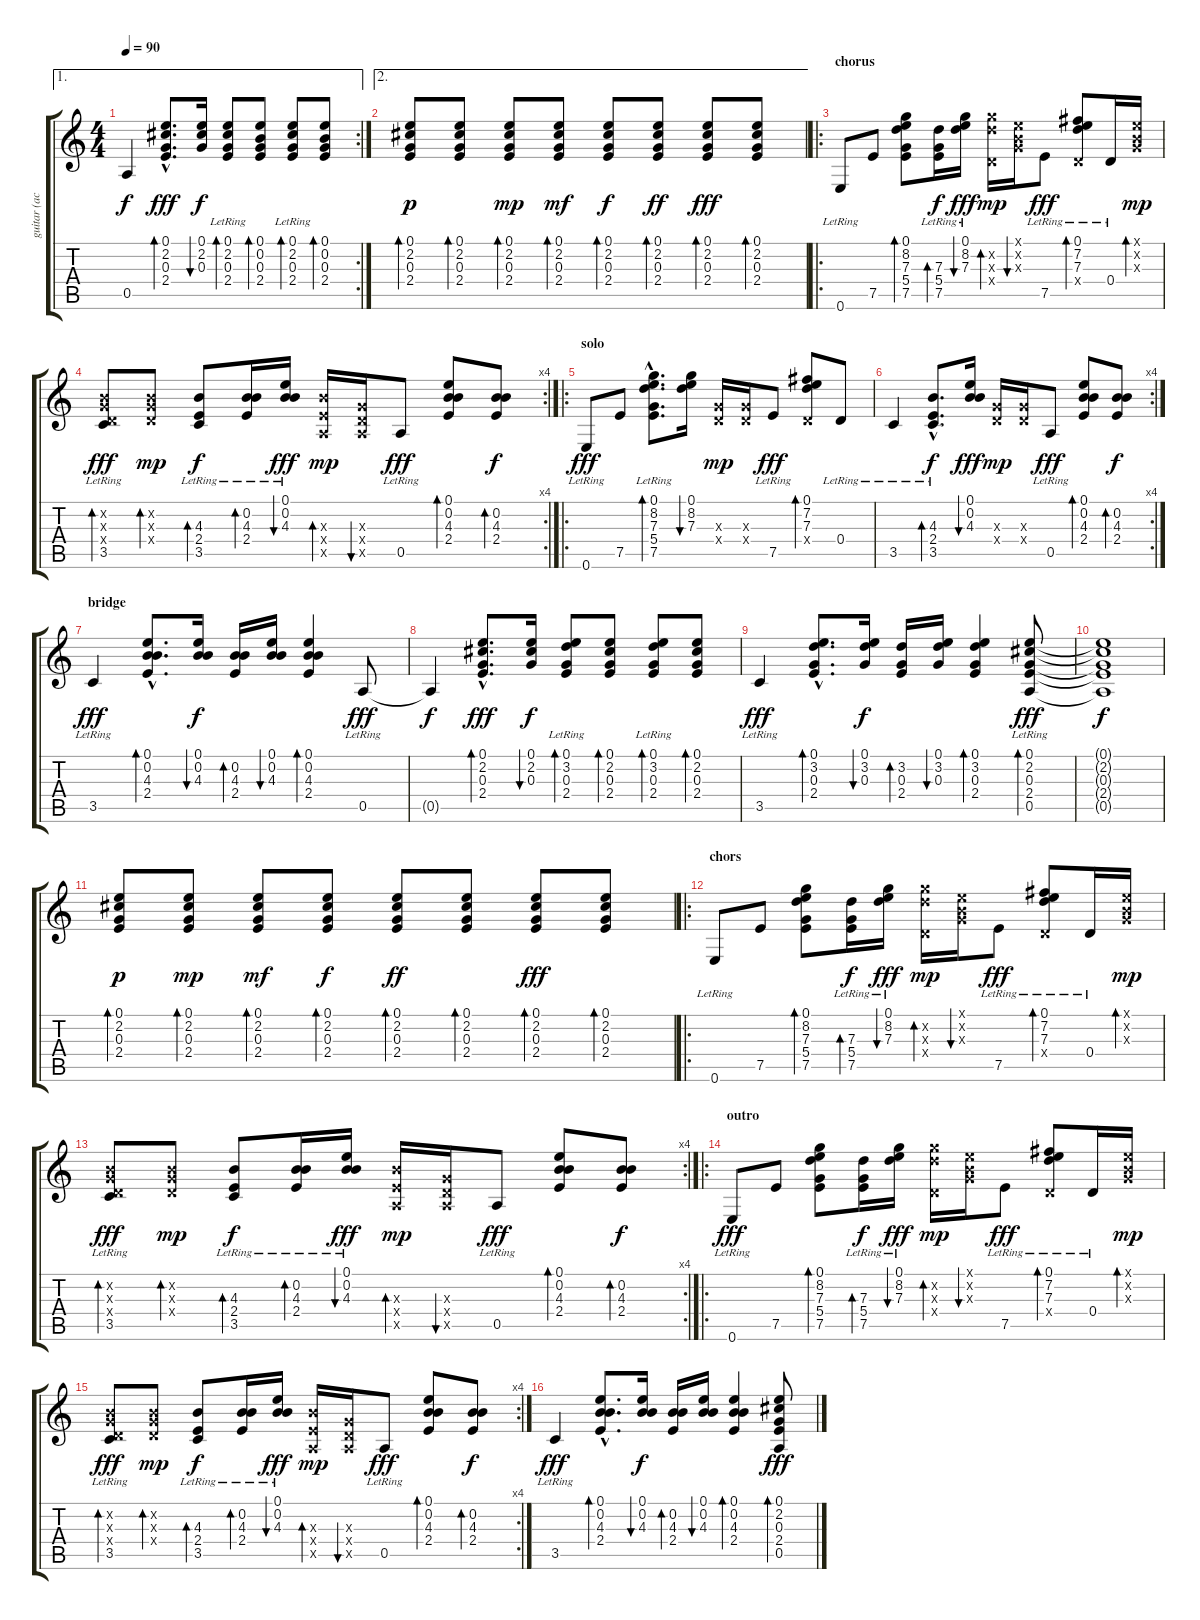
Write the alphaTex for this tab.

\track ("guitar (acoustic/steel)" "guitar (ac") {instrument acousticguitarsteel}
\staff {score tabs}
\tuning (E4 B3 G3 D3 A2 E2) {hide}
\ae 1
\rc 2
\ts (4 4)
\tempo 90
\clef g2
\ks c
0.5{t}.4{dy f} (0.1{hac} 2.2{hac} 0.3{hac} 2.4{hac}).8{d bd 60 dy fff} (0.1 2.2 0.3).16{bu 60 dy f} (0.1{lr} 2.2 0.3{lr} 2.4{lr}).8{bd 60} (0.1 0.2 0.3 2.4).8{bd 60} (0.1{lr} 2.2 0.3{lr} 2.4{lr}).8{bd 60} (0.1 0.2 0.3 2.4).8{bd 60} |
\ae 2
(0.1 2.2 0.3 2.4).8{bd 60 dy p} (0.1 2.2 0.3 2.4).8{bd 60} (0.1 2.2 0.3 2.4).8{bd 60 dy mp} (0.1 2.2 0.3 2.4).8{bd 60 dy mf} (0.1 2.2 0.3 2.4).8{bd 60 dy f} (0.1 2.2 0.3 2.4).8{bd 60 dy ff} (0.1 2.2 0.3 2.4).8{bd 60 dy fff} (0.1 2.2 0.3 2.4).8{bd 60} |
\ro
\section ("" "chorus")
0.6{lr}.8 7.5.8 (0.1 8.2 7.3 5.4 7.5).8{bd 60} (7.3 5.4{lr} 7.5{lr}).16{bd 60 dy f} (0.1{lr} 8.2 7.3).16{bu 60 dy fff} (8.2{x} 7.3{x} 0.4{x}).16{bd 60 dy mp} (0.1{x} 0.2{x} 0.3{x}).16{bu 60} 7.5{lr}.8{dy fff} (0.1{lr} 7.2{lr} 7.3{lr} 0.4{x}).8{bd 60} 0.4{lr}.16 (0.1{x} 0.2{x} 0.3{x}).16{bd 60 dy mp} |
\rc 4
(0.2{x} 0.3{x} 0.4{x} 3.5{lr}).8{bd 60 dy fff} (0.2{x} 0.3{x} 0.4{x}).8{bd 60 dy mp} (4.3 2.4 3.5{lr}).8{bd 60 dy f} (0.2 4.3 2.4{lr}).16{bd 60} (0.1{lr} 0.2{lr} 4.3).16{bu 60 dy fff} (4.3{x} 2.4{x} 0.5{x}).16{bd 60 dy mp} (0.3{x} 0.4{x} 0.5{x}).16{bu 60} 0.5{lr}.8{dy fff} (0.1 0.2 4.3 2.4).8{bd 60} (0.2 4.3 2.4).8{bd 60 dy f} |
\ro
\section ("" "solo")
0.6{lr}.8{dy fff volume 7} 7.5.8 (0.1{hac} 8.2{hac} 7.3{hac} 5.4{hac lr} 7.5{hac lr}).8{d bd 60} (0.1 8.2 7.3).16{bu 60} (0.3{x} 0.4{x}).16{dy mp} (0.3{x} 0.4{x}).16 7.5{lr}.8{dy fff} (0.1 7.2 7.3 0.4{x}).8{bd 60} 0.4{lr}.8 |
\rc 4
3.5{lr}.4 (4.3{hac lr} 2.4{hac lr} 3.5{hac lr}).8{d bd 60 dy f} (0.1 0.2 4.3).16{bu 60 dy fff} (0.3{x} 0.4{x}).16{dy mp} (0.3{x} 0.4{x}).16 0.5{lr}.8{dy fff} (0.1 0.2 4.3 2.4).8{bd 60} (0.2 4.3 2.4).8{bd 60 dy f} |
\section ("" "bridge")
3.5{lr}.4{dy fff volume 10} (0.1{hac} 0.2{hac} 4.3{hac} 2.4{hac}).8{d bd 60} (0.1 0.2 4.3).16{bu 60 dy f} (0.2 4.3 2.4).16{bd 60} (0.1 0.2 4.3).16{bu 60} (0.1 0.2 4.3 2.4).4{bd 60} 0.5{lr}.8{dy fff} |
0.5{t}.4{dy f} (0.1{hac} 2.2{hac} 0.3{hac} 2.4{hac}).8{d bd 60 dy fff} (0.1 2.2 0.3).16{bu 60 dy f} (0.1{lr} 3.2 0.3{lr} 2.4{lr}).8{bd 60} (0.1 2.2 0.3 2.4).8{bd 60} (0.1{lr} 3.2 0.3{lr} 2.4{lr}).8{bd 60} (0.1 2.2 0.3 2.4).8{bd 60} |
3.5{lr}.4{dy fff} (0.1{hac} 3.2{hac} 0.3{hac} 2.4{hac}).8{d bd 60} (0.1 3.2 0.3).16{bu 60 dy f} (3.2 0.3 2.4).16{bd 60} (0.1 3.2 0.3).16{bu 60} (0.1 3.2 0.3 2.4).4{bd 60} (0.1 2.2 0.3 2.4 0.5{lr}).8{bd 120 dy fff} |
(0.1{t} 2.2{t} 0.3{t} 2.4{t} 0.5{t}).1{dy f} |
(0.1 2.2 0.3 2.4).8{bd 60 dy p} (0.1 2.2 0.3 2.4).8{bd 60 dy mp} (0.1 2.2 0.3 2.4).8{bd 60 dy mf} (0.1 2.2 0.3 2.4).8{bd 60 dy f} (0.1 2.2 0.3 2.4).8{bd 60 dy ff} (0.1 2.2 0.3 2.4).8{bd 60} (0.1 2.2 0.3 2.4).8{bd 60 dy fff} (0.1 2.2 0.3 2.4).8{bd 60} |
\ro
\section ("" "chors")
0.6{lr}.8 7.5.8 (0.1 8.2 7.3 5.4 7.5).8{bd 60} (7.3 5.4{lr} 7.5{lr}).16{bd 60 dy f} (0.1{lr} 8.2 7.3).16{bu 60 dy fff} (8.2{x} 7.3{x} 0.4{x}).16{bd 60 dy mp} (0.1{x} 0.2{x} 0.3{x}).16{bu 60} 7.5{lr}.8{dy fff} (0.1{lr} 7.2{lr} 7.3{lr} 0.4{x}).8{bd 60} 0.4{lr}.16 (0.1{x} 0.2{x} 0.3{x}).16{bd 60 dy mp} |
\rc 4
(0.2{x} 0.3{x} 0.4{x} 3.5{lr}).8{bd 60 dy fff} (0.2{x} 0.3{x} 0.4{x}).8{bd 60 dy mp} (4.3 2.4 3.5{lr}).8{bd 60 dy f} (0.2 4.3 2.4{lr}).16{bd 60} (0.1{lr} 0.2{lr} 4.3).16{bu 60 dy fff} (4.3{x} 2.4{x} 0.5{x}).16{bd 60 dy mp} (0.3{x} 0.4{x} 0.5{x}).16{bu 60} 0.5{lr}.8{dy fff} (0.1 0.2 4.3 2.4).8{bd 60} (0.2 4.3 2.4).8{bd 60 dy f} |
\ro
\section ("" "outro")
0.6{lr}.8{dy fff} 7.5.8 (0.1 8.2 7.3 5.4 7.5).8{bd 60} (7.3 5.4{lr} 7.5{lr}).16{bd 60 dy f} (0.1{lr} 8.2 7.3).16{bu 60 dy fff} (8.2{x} 7.3{x} 0.4{x}).16{bd 60 dy mp} (0.1{x} 0.2{x} 0.3{x}).16{bu 60} 7.5{lr}.8{dy fff} (0.1{lr} 7.2{lr} 7.3{lr} 0.4{x}).8{bd 60} 0.4{lr}.16 (0.1{x} 0.2{x} 0.3{x}).16{bd 60 dy mp} |
\rc 4
(0.2{x} 0.3{x} 0.4{x} 3.5{lr}).8{bd 60 dy fff} (0.2{x} 0.3{x} 0.4{x}).8{bd 60 dy mp} (4.3 2.4 3.5{lr}).8{bd 60 dy f} (0.2 4.3 2.4{lr}).16{bd 60} (0.1{lr} 0.2{lr} 4.3).16{bu 60 dy fff} (4.3{x} 2.4{x} 0.5{x}).16{bd 60 dy mp} (0.3{x} 0.4{x} 0.5{x}).16{bu 60} 0.5{lr}.8{dy fff} (0.1 0.2 4.3 2.4).8{bd 60} (0.2 4.3 2.4).8{bd 60 dy f} |
3.5{lr}.4{dy fff} (0.1{hac} 0.2{hac} 4.3{hac} 2.4{hac}).8{d bd 60} (0.1 0.2 4.3).16{bu 60 dy f} (0.2 4.3 2.4).16{bd 60} (0.1 0.2 4.3).16{bu 60} (0.1 0.2 4.3 2.4).4{bd 60} (0.1 2.2 0.3 2.4 0.5).8{bd 120 dy fff}
